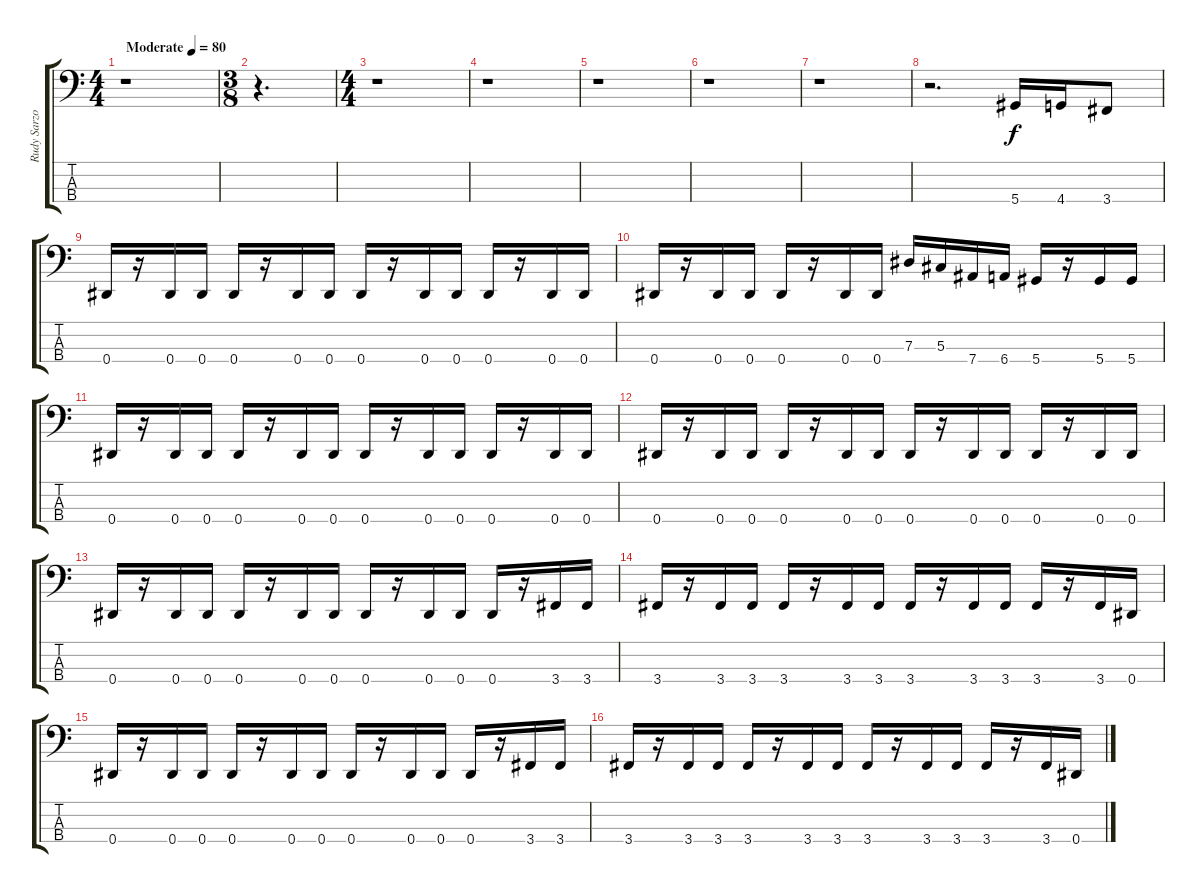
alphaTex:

\track ("Rudy Sarzo" "Rudy Sarzo") {instrument electricbasspick}
\staff {score tabs}
\tuning (Gb2 Db2 Ab1 Eb1) {hide}
\ts (4 4)
\tempo (80 "Moderate")
\clef f4
\ks c
r.1{dy f instrument electricbasspick} |
\ts (3 8)
r.4{d} |
\ts (4 4)
r.1 |
r.1 |
r.1 |
r.1 |
r.1 |
r.2{d} 5.4.16 4.4.16 3.4.8 |
0.4.16 r.16 0.4.16 0.4.16 0.4.16 r.16 0.4.16 0.4.16 0.4.16 r.16 0.4.16 0.4.16 0.4.16 r.16 0.4.16 0.4.16 |
0.4.16 r.16 0.4.16 0.4.16 0.4.16 r.16 0.4.16 0.4.16 7.3.16 5.3.16 7.4.16 6.4.16 5.4.16 r.16 5.4.16 5.4.16 |
0.4.16 r.16 0.4.16 0.4.16 0.4.16 r.16 0.4.16 0.4.16 0.4.16 r.16 0.4.16 0.4.16 0.4.16 r.16 0.4.16 0.4.16 |
0.4.16 r.16 0.4.16 0.4.16 0.4.16 r.16 0.4.16 0.4.16 0.4.16 r.16 0.4.16 0.4.16 0.4.16 r.16 0.4.16 0.4.16 |
0.4.16 r.16 0.4.16 0.4.16 0.4.16 r.16 0.4.16 0.4.16 0.4.16 r.16 0.4.16 0.4.16 0.4.16 r.16 3.4.16 3.4.16 |
3.4.16 r.16 3.4.16 3.4.16 3.4.16 r.16 3.4.16 3.4.16 3.4.16 r.16 3.4.16 3.4.16 3.4.16 r.16 3.4.16 0.4.16 |
0.4.16 r.16 0.4.16 0.4.16 0.4.16 r.16 0.4.16 0.4.16 0.4.16 r.16 0.4.16 0.4.16 0.4.16 r.16 3.4.16 3.4.16 |
3.4.16 r.16 3.4.16 3.4.16 3.4.16 r.16 3.4.16 3.4.16 3.4.16 r.16 3.4.16 3.4.16 3.4.16 r.16 3.4.16 0.4.16
